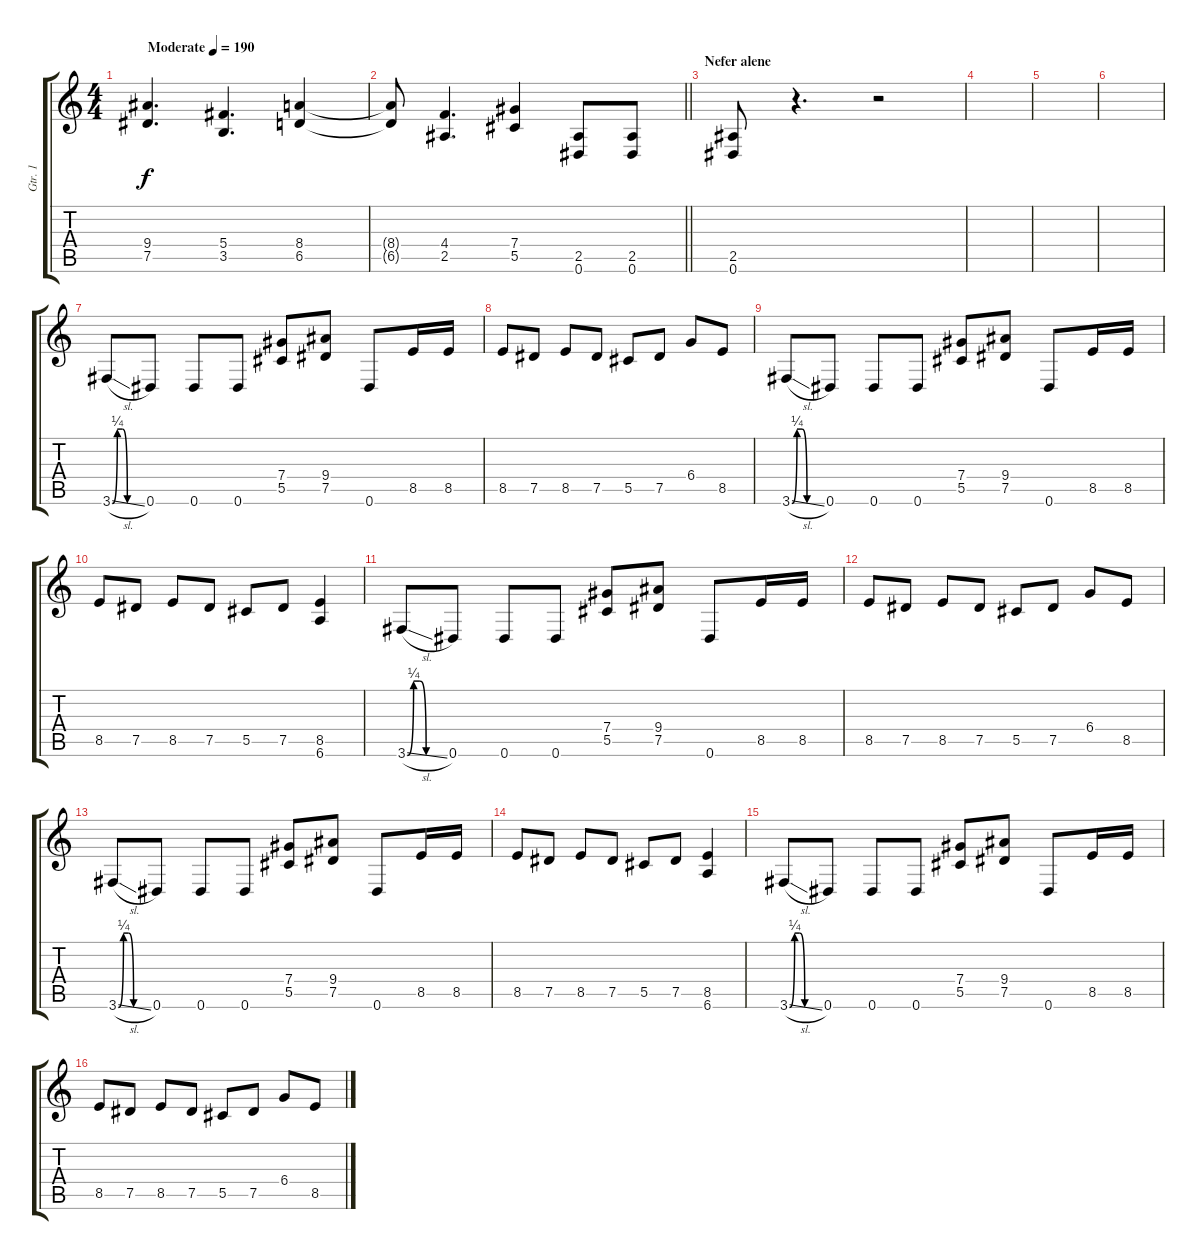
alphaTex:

\track ("Gtr. 1" "Gtr. 1") {instrument distortionguitar}
\staff {score tabs}
\tuning (Eb4 Bb3 Gb3 Db3 Ab2 Eb2) {hide}
\ts (4 4)
\tempo (190 "Moderate")
\clef g2
\ks c
(9.4 7.5).4{d dy f instrument distortionguitar} (5.4 3.5).4{d} (8.4 6.5).4 |
\barLineRight lightlight
(8.4{t} 6.5{t}).8 (4.4 2.5).4{d} (7.4 5.5).4 (2.5 0.6).8 (2.5 0.6).8 |
\section ("" "Nefer alene")
(2.5 0.6).8 r.4{d} r.2 |
|
|
|
3.6{be (custom 0 0 10 1 20 1 30 0 60 0) sl}.8 0.6.8 0.6.8 0.6.8 (7.4 5.5).8 (9.4 7.5).8 0.6.8 8.5.16 8.5.16 |
8.5.8 7.5.8 8.5.8 7.5.8 5.5.8 7.5.8 6.4.8 8.5.8 |
3.6{be (custom 0 0 10 1 20 1 30 0 60 0) sl}.8 0.6.8 0.6.8 0.6.8 (7.4 5.5).8 (9.4 7.5).8 0.6.8 8.5.16 8.5.16 |
8.5.8 7.5.8 8.5.8 7.5.8 5.5.8 7.5.8 (8.5 6.6).4 |
3.6{be (custom 0 0 10 1 20 1 30 0 60 0) sl}.8 0.6.8 0.6.8 0.6.8 (7.4 5.5).8 (9.4 7.5).8 0.6.8 8.5.16 8.5.16 |
8.5.8 7.5.8 8.5.8 7.5.8 5.5.8 7.5.8 6.4.8 8.5.8 |
3.6{be (custom 0 0 10 1 20 1 30 0 60 0) sl}.8 0.6.8 0.6.8 0.6.8 (7.4 5.5).8 (9.4 7.5).8 0.6.8 8.5.16 8.5.16 |
8.5.8 7.5.8 8.5.8 7.5.8 5.5.8 7.5.8 (8.5 6.6).4 |
3.6{be (custom 0 0 10 1 20 1 30 0 60 0) sl}.8 0.6.8 0.6.8 0.6.8 (7.4 5.5).8 (9.4 7.5).8 0.6.8 8.5.16 8.5.16 |
8.5.8 7.5.8 8.5.8 7.5.8 5.5.8 7.5.8 6.4.8 8.5.8
